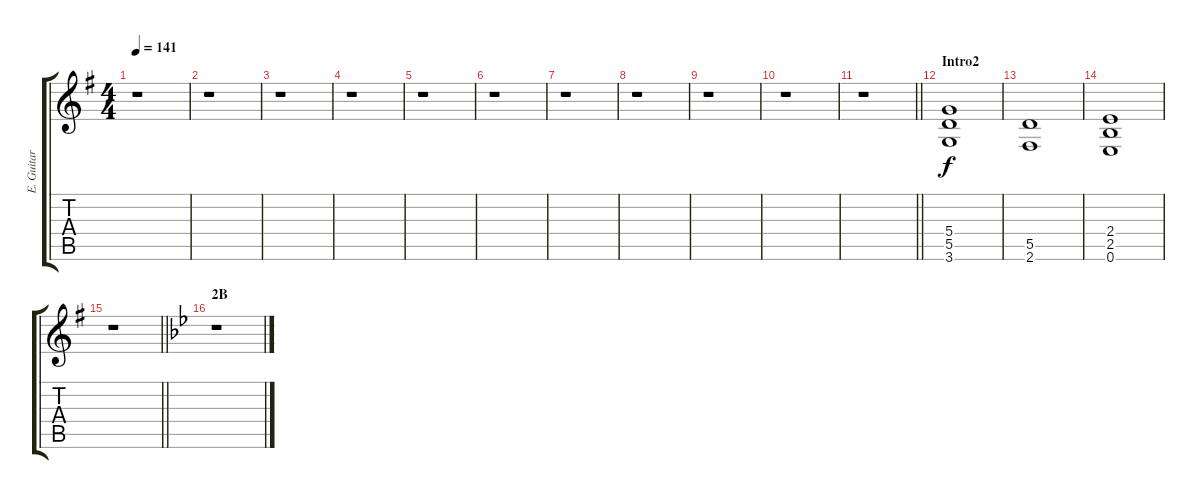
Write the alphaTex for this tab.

\track ("E. Guitar IV" "E. Guitar ") {instrument overdrivenguitar}
\staff {score tabs}
\tuning (E4 B3 G3 D3 A2 E2) {hide}
\ts (4 4)
\tempo 141
\clef g2
\ks g
r.1{dy f} |
r.1 |
r.1 |
r.1 |
r.1 |
r.1 |
r.1 |
r.1 |
r.1 |
r.1 |
\barLineRight lightlight
r.1 |
\section ("" "Intro2")
(5.4 5.5 3.6).1 |
(5.5 2.6).1 |
(2.4 2.5 0.6).1 |
\barLineRight lightlight
r.1 |
\section ("" "2B")
\ks bb
r.1
